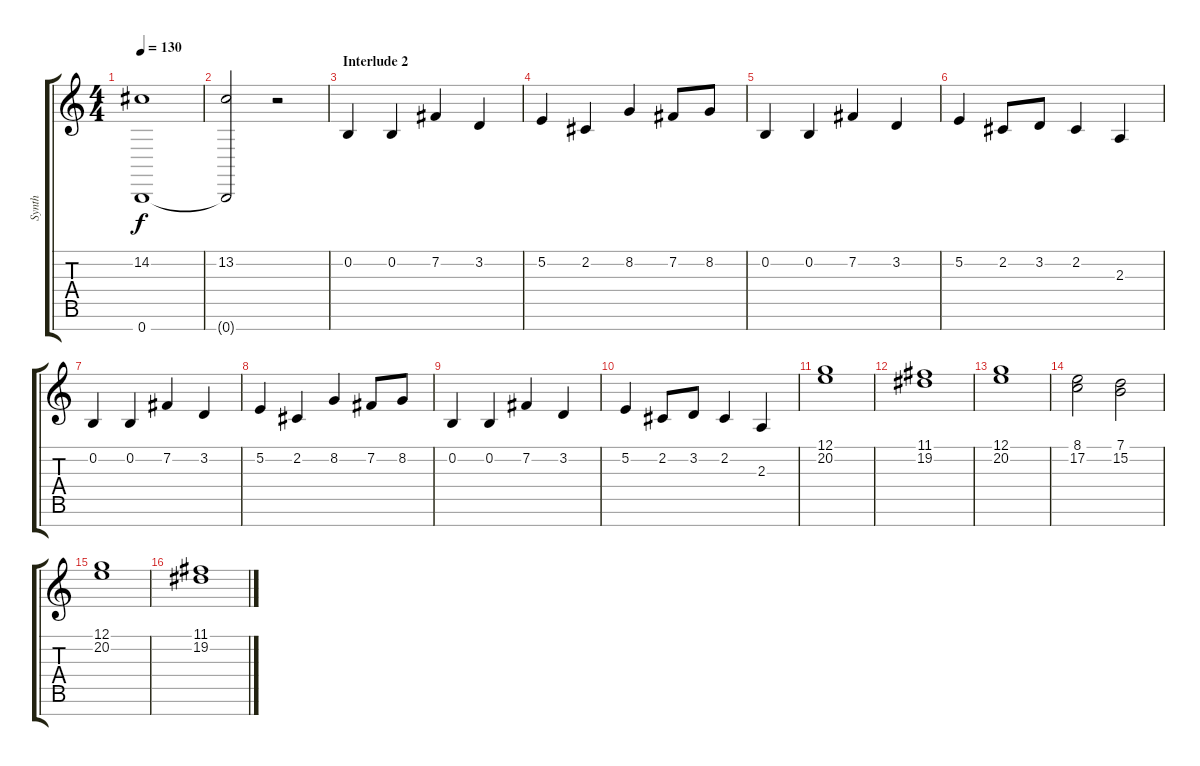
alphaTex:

\track ("Synth" "Synth") {instrument synthstrings2}
\staff {score tabs}
\tuning (E4 B3 G3 D3 A2 E2 B1) {hide}
\ts (4 4)
\tempo 130
\clef g2
\ks c
(14.2 0.7{t}).1{dy f} |
(13.2 0.7{t}).2 r.2 |
\section ("" "Interlude 2")
0.2.4 0.2.4 7.2.4 3.2.4 |
5.2.4 2.2.4 8.2.4 7.2.8 8.2.8 |
0.2.4 0.2.4 7.2.4 3.2.4 |
5.2.4 2.2.8 3.2.8 2.2.4 2.3.4 |
0.2.4 0.2.4 7.2.4 3.2.4 |
5.2.4 2.2.4 8.2.4 7.2.8 8.2.8 |
0.2.4 0.2.4 7.2.4 3.2.4 |
5.2.4 2.2.8 3.2.8 2.2.4 2.3.4 |
(12.1 20.2).1{volume 10} |
(11.1 19.2).1 |
(12.1 20.2).1 |
(8.1 17.2).2 (7.1 15.2).2 |
(12.1 20.2).1 |
(11.1 19.2).1
